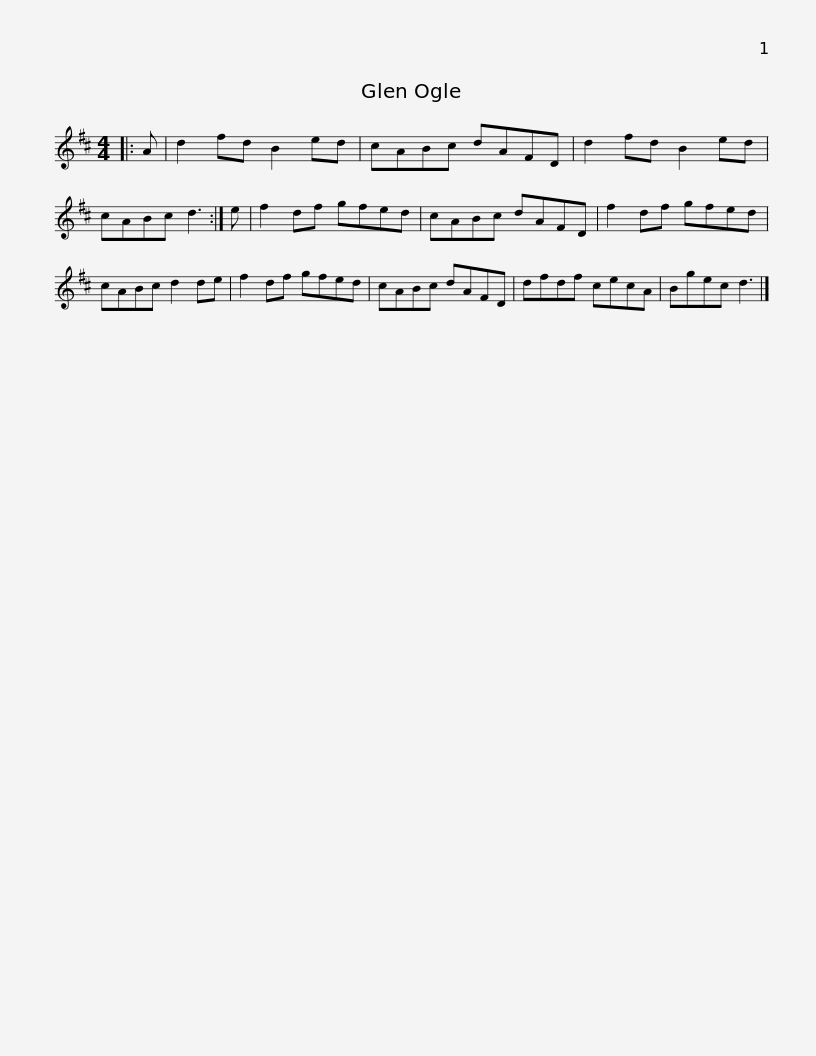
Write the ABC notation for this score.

X:1
L:1/8
M:4/4
I:linebreak $
K:D
V:1 treble
V:1
|: A | d2 fd B2 ed | cABc dAFD | d2 fd B2 ed | cABc d3 :| %5
 e | f2 df gfed |$ cABc dAFD | f2 df gfed | cABc d2 de | %10
 f2 df gfed | cABc dAFD | dfdf cecA |$ Bgec d3 |] %14
